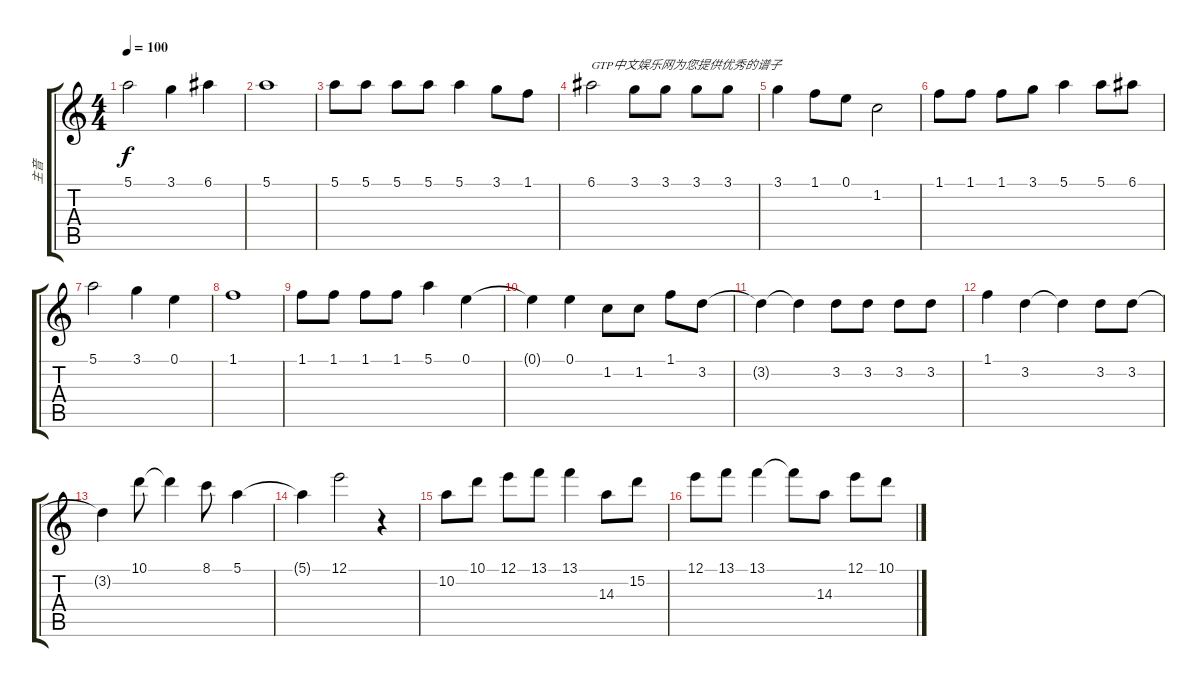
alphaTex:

\track ("主音" "主音") {instrument electricguitarjazz}
\staff {score tabs}
\tuning (E4 B3 G3 D3 A2 E2) {hide}
\ts (4 4)
\tempo 100
\clef g2
\ks c
5.1.2{dy f} 3.1.4 6.1.4 |
5.1.1 |
5.1.8 5.1.8 5.1.8 5.1.8 5.1.4 3.1.8 1.1.8 |
6.1.2{txt "GTP中文娱乐网为您提供优秀的谱子"} 3.1.8 3.1.8 3.1.8 3.1.8 |
3.1.4 1.1.8 0.1.8 1.2.2 |
1.1.8 1.1.8 1.1.8 3.1.8 5.1.4 5.1.8 6.1.8 |
5.1.2 3.1.4 0.1.4 |
1.1.1 |
1.1.8 1.1.8 1.1.8 1.1.8 5.1.4 0.1.4 |
0.1{t}.4 0.1.4 1.2.8 1.2.8 1.1.8 3.2.8 |
3.2{t}.4 3.2{t}.4 3.2.8 3.2.8 3.2.8 3.2.8 |
1.1.4 3.2.4 3.2{t}.4 3.2.8 3.2.8 |
3.2{t}.4 10.1.8 10.1{t}.4 8.1.8 5.1.4 |
5.1{t}.4 12.1.2 r.4 |
10.2.8 10.1.8 12.1.8 13.1.8 13.1.4 14.3.8 15.2.8 |
12.1.8 13.1.8 13.1.4 13.1{t}.8 14.3.8 12.1.8 10.1.8
